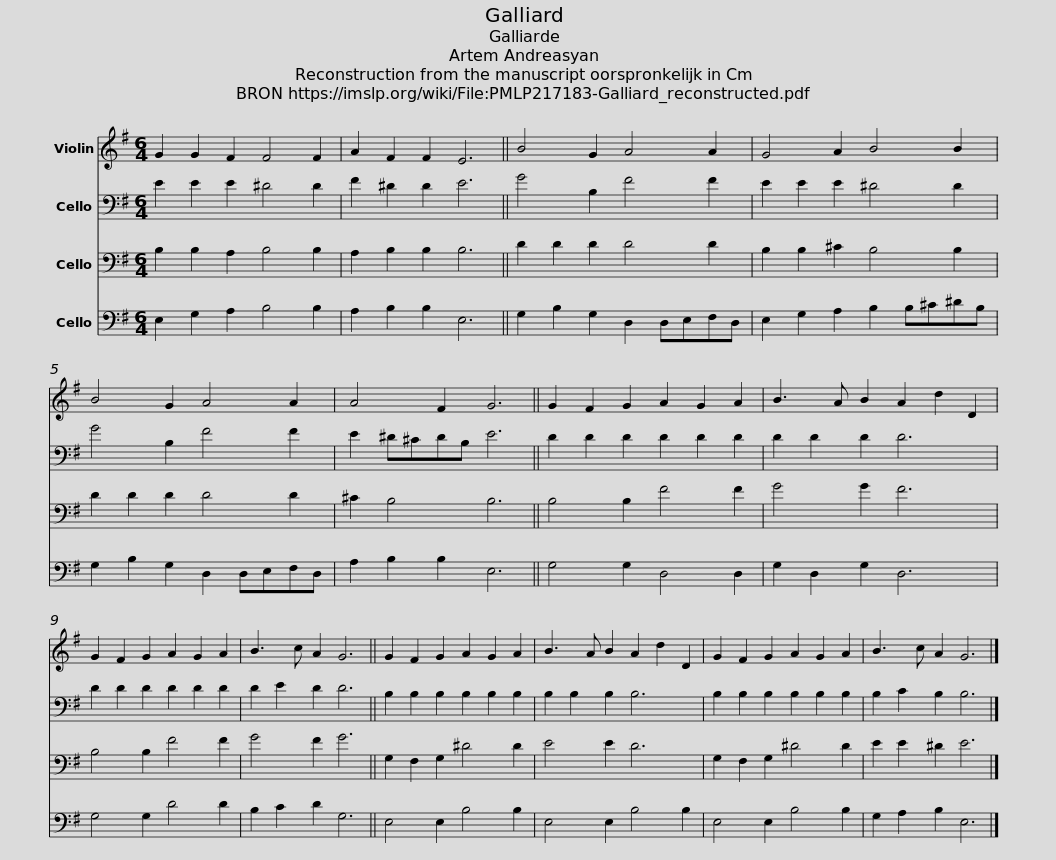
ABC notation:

X:1
%%score 1 2 3 4
L:1/8
M:6/4
I:linebreak $
K:G
V:1 treble
V:2 bass
V:3 bass
V:4 bass
V:1
 G2 G2 F2 F4 F2 | A2 F2 F2 E6 || B4 G2 A4 A2 | G4 A2 B4 B2 |$ B4 G2 A4 A2 | %5
 A4 F2 G6 || G2 F2 G2 A2 G2 A2 | B3 A B2 A2 d2 D2 |$ G2 F2 G2 A2 G2 A2 | B3 c A2 G6 || %10
 G2 F2 G2 A2 G2 A2 | B3 A B2 A2 d2 D2 | G2 F2 G2 A2 G2 A2 |$ B3 c A2 G6 |] %14
V:2
 E2 E2 E2 ^D4 D2 | F2 ^D2 D2 E6 || G4 B,2 F4 F2 | E2 E2 E2 ^D4 D2 |$ G4 B,2 F4 F2 | %5
 E2 ^D^CDB, E6 || D2 D2 D2 D2 D2 D2 | D2 D2 D2 D6 |$ D2 D2 D2 D2 D2 D2 | D2 E2 D2 D6 || %10
 B,2 B,2 B,2 B,2 B,2 B,2 | B,2 B,2 B,2 B,6 | B,2 B,2 B,2 B,2 B,2 B,2 |$ B,2 C2 B,2 B,6 |] %14
V:3
 B,2 B,2 A,2 B,4 B,2 | A,2 B,2 B,2 B,6 || D2 D2 D2 D4 D2 | B,2 B,2 ^C2 B,4 B,2 |$ D2 D2 D2 D4 D2 | %5
 ^C2 B,4 B,6 || B,4 B,2 F4 F2 | G4 G2 F6 |$ B,4 B,2 F4 F2 | G4 F2 G6 || %10
 G,2 F,2 G,2 ^D4 D2 | E4 E2 D6 | G,2 F,2 G,2 ^D4 D2 |$ E2 E2 ^D2 E6 |] %14
V:4
 E,2 G,2 A,2 B,4 B,2 | A,2 B,2 B,2 E,6 || G,2 B,2 G,2 D,2 D,E,F,D, | E,2 G,2 A,2 B,2 B,^C^DB, |$ G,2 B,2 G,2 D,2 D,E,F,D, | %5
 A,2 B,2 B,2 E,6 || G,4 G,2 D,4 D,2 | G,2 D,2 G,2 D,6 |$ G,4 G,2 D4 D2 | B,2 C2 D2 G,6 || %10
 E,4 E,2 B,4 B,2 | E,4 E,2 B,4 B,2 | E,4 E,2 B,4 B,2 |$ G,2 A,2 B,2 E,6 |] %14
